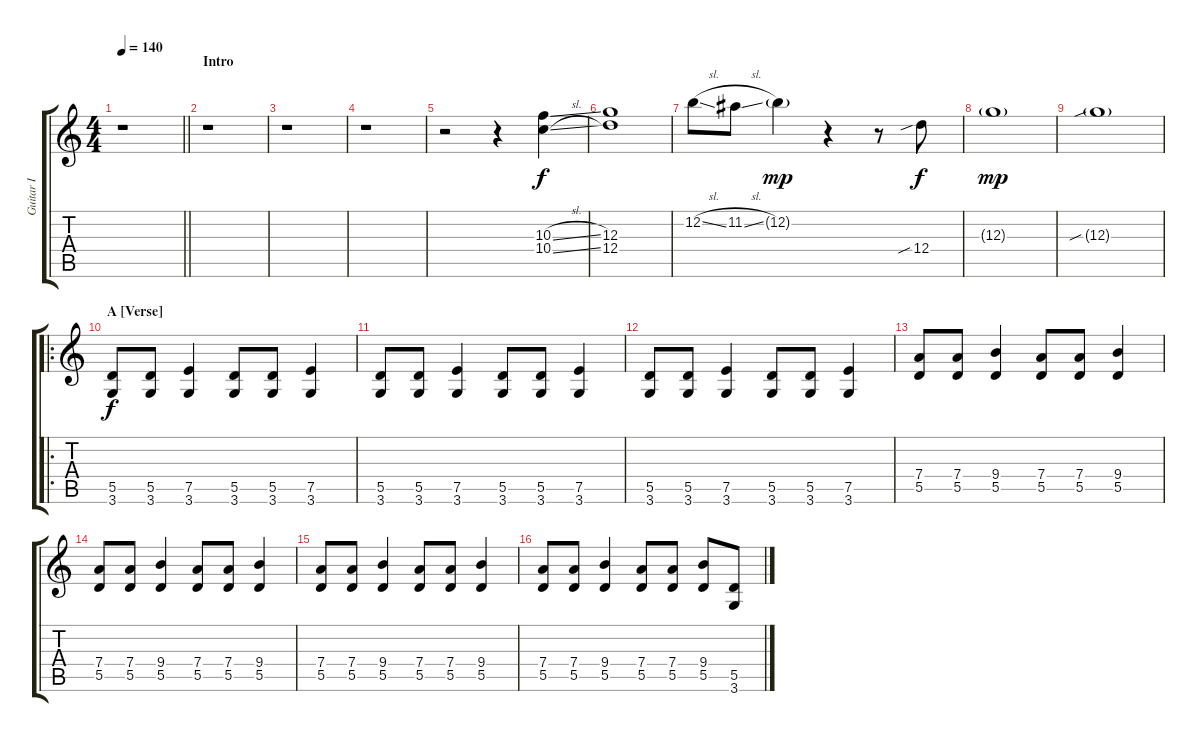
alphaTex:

\track ("Guitar I" "Guitar I") {instrument electricguitarclean}
\staff {score tabs}
\tuning (D4 B3 G3 D3 A2 E2) {hide}
\ts (4 4)
\tempo 140
\clef g2
\barLineRight lightlight
\ks c
r.1{dy f instrument distortionguitar} |
\section ("" "Intro")
r.1 |
r.1 |
r.1 |
r.2 r.4 (10.3{sl} 10.4{sl}).4 |
(12.3 12.4).1 |
12.2{sl}.8 11.2{sl}.8 12.2{g}.4{dy mp} r.4 r.8 12.4{sib}.8{dy f} |
12.3{g}.1{dy mp} |
12.3{sib g}.1 |
\ro
\section ("" "A [Verse]")
(5.5 3.6).8{dy f instrument electricguitarclean} (5.5 3.6).8 (7.5 3.6).4 (5.5 3.6).8 (5.5 3.6).8 (7.5 3.6).4 |
(5.5 3.6).8 (5.5 3.6).8 (7.5 3.6).4 (5.5 3.6).8 (5.5 3.6).8 (7.5 3.6).4 |
(5.5 3.6).8 (5.5 3.6).8 (7.5 3.6).4 (5.5 3.6).8 (5.5 3.6).8 (7.5 3.6).4 |
(7.4 5.5).8 (7.4 5.5).8 (9.4 5.5).4 (7.4 5.5).8 (7.4 5.5).8 (9.4 5.5).4 |
(7.4 5.5).8 (7.4 5.5).8 (9.4 5.5).4 (7.4 5.5).8 (7.4 5.5).8 (9.4 5.5).4 |
(7.4 5.5).8 (7.4 5.5).8 (9.4 5.5).4 (7.4 5.5).8 (7.4 5.5).8 (9.4 5.5).4 |
(7.4 5.5).8 (7.4 5.5).8 (9.4 5.5).4 (7.4 5.5).8 (7.4 5.5).8 (9.4 5.5).8 (5.5 3.6).8
